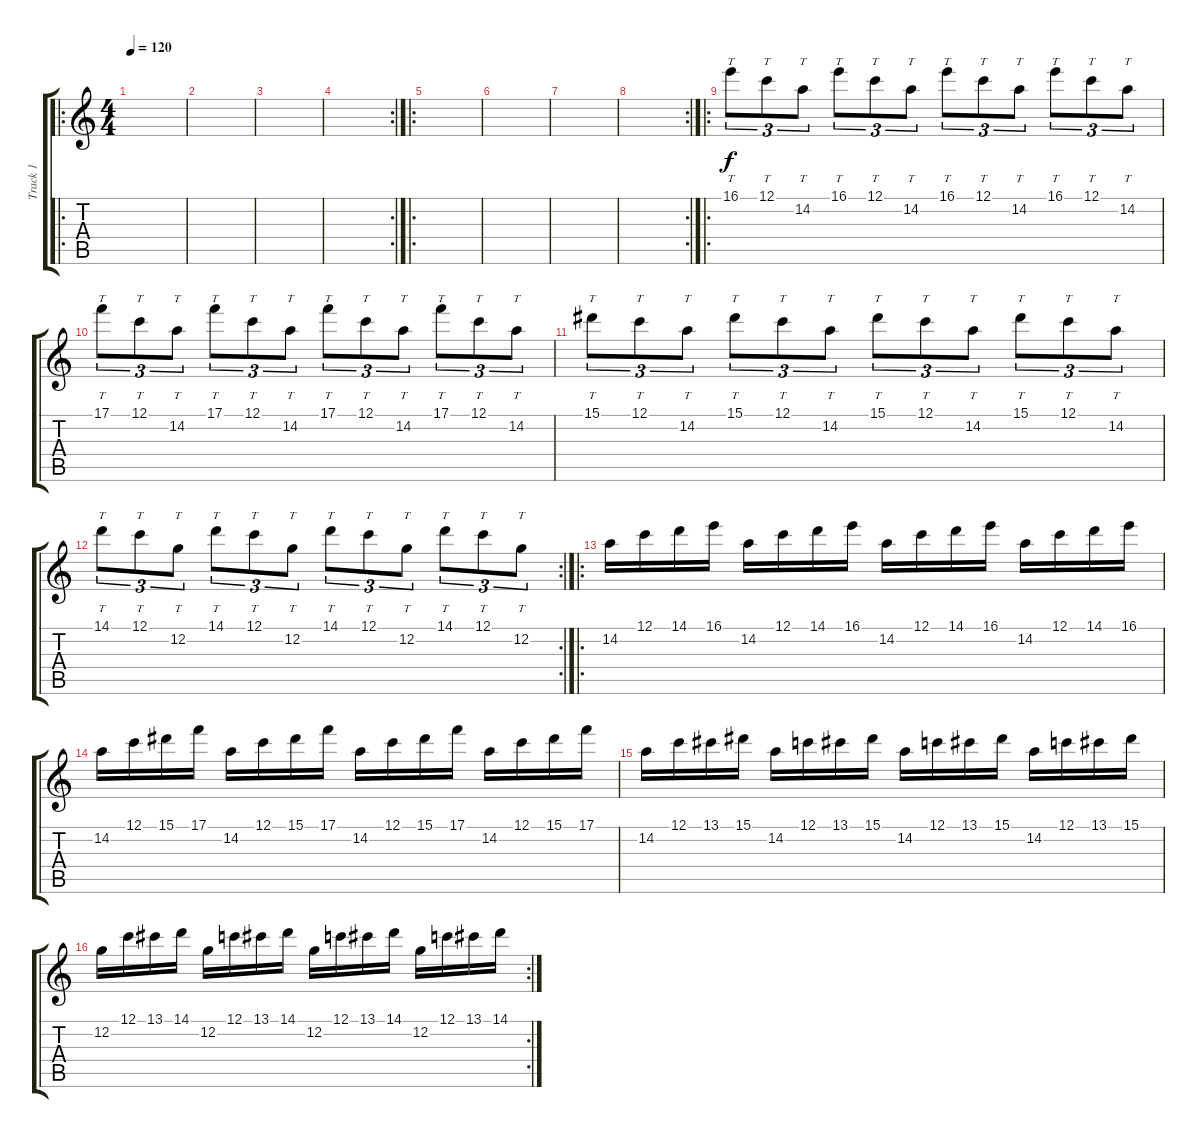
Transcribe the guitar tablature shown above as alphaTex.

\track ("Track 1" "Track 1") {instrument distortionguitar}
\staff {score tabs}
\tuning (C4 G3 Eb3 Bb2 F2 C2) {hide}
\ro
\ts (4 4)
\tempo 120
\clef g2
\ks c
|
|
|
\rc 2
|
\ro
|
|
|
\rc 2
|
\ro
16.1.8{tt tu (3 2)} 12.1.8{tt tu (3 2)} 14.2.8{tt tu (3 2)} 16.1.8{tt tu (3 2)} 12.1.8{tt tu (3 2)} 14.2.8{tt tu (3 2)} 16.1.8{tt tu (3 2)} 12.1.8{tt tu (3 2)} 14.2.8{tt tu (3 2)} 16.1.8{tt tu (3 2)} 12.1.8{tt tu (3 2)} 14.2.8{tt tu (3 2)} |
17.1.8{tt tu (3 2)} 12.1.8{tt tu (3 2)} 14.2.8{tt tu (3 2)} 17.1.8{tt tu (3 2)} 12.1.8{tt tu (3 2)} 14.2.8{tt tu (3 2)} 17.1.8{tt tu (3 2)} 12.1.8{tt tu (3 2)} 14.2.8{tt tu (3 2)} 17.1.8{tt tu (3 2)} 12.1.8{tt tu (3 2)} 14.2.8{tt tu (3 2)} |
15.1.8{tt tu (3 2)} 12.1.8{tt tu (3 2)} 14.2.8{tt tu (3 2)} 15.1.8{tt tu (3 2)} 12.1.8{tt tu (3 2)} 14.2.8{tt tu (3 2)} 15.1.8{tt tu (3 2)} 12.1.8{tt tu (3 2)} 14.2.8{tt tu (3 2)} 15.1.8{tt tu (3 2)} 12.1.8{tt tu (3 2)} 14.2.8{tt tu (3 2)} |
\rc 2
14.1.8{tt tu (3 2)} 12.1.8{tt tu (3 2)} 12.2.8{tt tu (3 2)} 14.1.8{tt tu (3 2)} 12.1.8{tt tu (3 2)} 12.2.8{tt tu (3 2)} 14.1.8{tt tu (3 2)} 12.1.8{tt tu (3 2)} 12.2.8{tt tu (3 2)} 14.1.8{tt tu (3 2)} 12.1.8{tt tu (3 2)} 12.2.8{tt tu (3 2)} |
\ro
14.2.16 12.1.16 14.1.16 16.1.16 14.2.16 12.1.16 14.1.16 16.1.16 14.2.16 12.1.16 14.1.16 16.1.16 14.2.16 12.1.16 14.1.16 16.1.16 |
14.2.16 12.1.16 15.1.16 17.1.16 14.2.16 12.1.16 15.1.16 17.1.16 14.2.16 12.1.16 15.1.16 17.1.16 14.2.16 12.1.16 15.1.16 17.1.16 |
14.2.16 12.1.16 13.1.16 15.1.16 14.2.16 12.1.16 13.1.16 15.1.16 14.2.16 12.1.16 13.1.16 15.1.16 14.2.16 12.1.16 13.1.16 15.1.16 |
\rc 2
12.2.16 12.1.16 13.1.16 14.1.16 12.2.16 12.1.16 13.1.16 14.1.16 12.2.16 12.1.16 13.1.16 14.1.16 12.2.16 12.1.16 13.1.16 14.1.16
